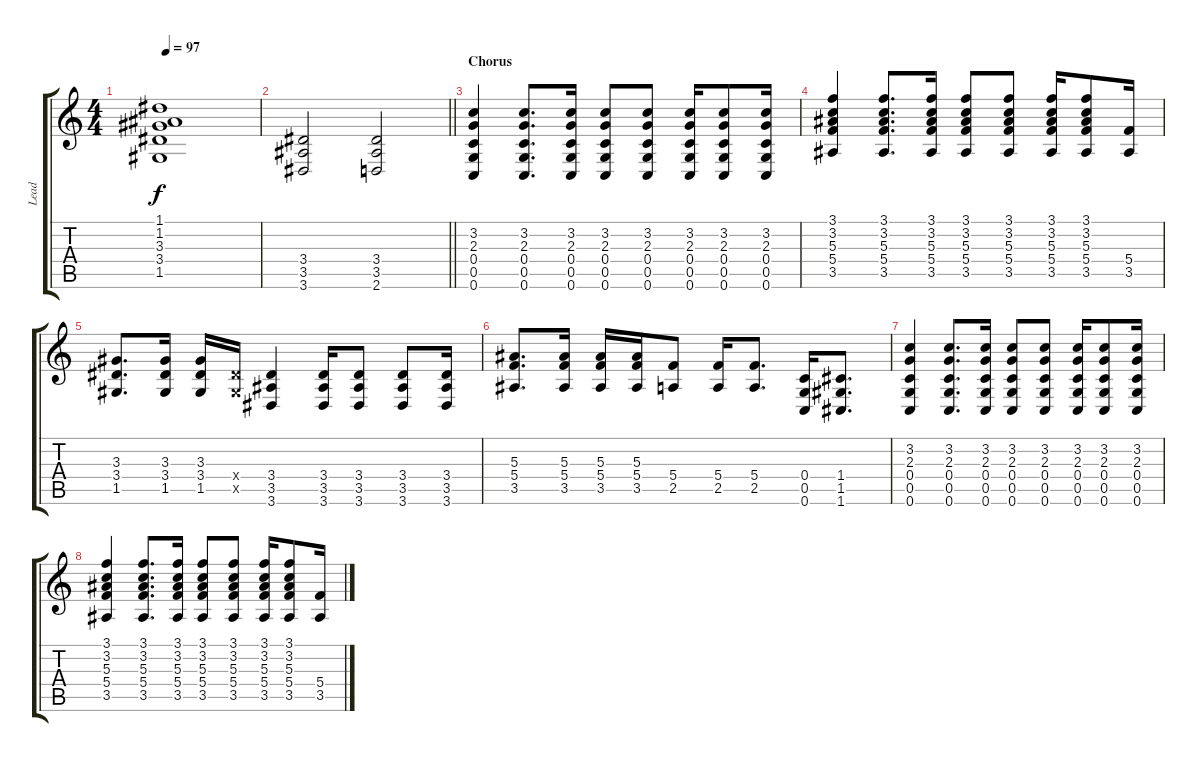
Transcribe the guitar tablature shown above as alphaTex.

\track ("Lead" "Lead") {instrument distortionguitar}
\staff {score tabs}
\tuning (D4 A3 F3 C3 G2 C2) {hide}
\ts (4 4)
\tempo 97
\clef g2
\ks c
(1.1 1.2 3.3 3.4 1.5).1{dy f} |
\barLineRight lightlight
(3.4 3.5 3.6).2 (3.4 3.5 2.6).2 |
\section ("" "Chorus")
(3.2 2.3 0.4 0.5 0.6).4 (3.2 2.3 0.4 0.5 0.6).8{d} (3.2 2.3 0.4 0.5 0.6).16 (3.2 2.3 0.4 0.5 0.6).8 (3.2 2.3 0.4 0.5 0.6).8 (3.2 2.3 0.4 0.5 0.6).16 (3.2 2.3 0.4 0.5 0.6).8 (3.2 2.3 0.4 0.5 0.6).16 |
(3.1 3.2 5.3 5.4 3.5).4 (3.1 3.2 5.3 5.4 3.5).8{d} (3.1 3.2 5.3 5.4 3.5).16 (3.1 3.2 5.3 5.4 3.5).8 (3.1 3.2 5.3 5.4 3.5).8 (3.1 3.2 5.3 5.4 3.5).16 (3.1 3.2 5.3 5.4 3.5).8 (5.4 3.5).16 |
(3.3 3.4 1.5).8{d} (3.3 3.4 1.5).16 (3.3 3.4 1.5).16 (3.4{x} 1.5{x}).16 (3.4 3.5 3.6).4 (3.4 3.5 3.6).16 (3.4 3.5 3.6).8 (3.4 3.5 3.6).8 (3.4 3.5 3.6).16 |
(5.3 5.4 3.5).8{d} (5.3 5.4 3.5).16 (5.3 5.4 3.5).16 (5.3 5.4 3.5).16 (5.4 2.5).8 (5.4 2.5).16 (5.4 2.5).8{d} (0.4 0.5 0.6).16 (1.4 1.5 1.6).8{d} |
(3.2 2.3 0.4 0.5 0.6).4 (3.2 2.3 0.4 0.5 0.6).8{d} (3.2 2.3 0.4 0.5 0.6).16 (3.2 2.3 0.4 0.5 0.6).8 (3.2 2.3 0.4 0.5 0.6).8 (3.2 2.3 0.4 0.5 0.6).16 (3.2 2.3 0.4 0.5 0.6).8 (3.2 2.3 0.4 0.5 0.6).16 |
(3.1 3.2 5.3 5.4 3.5).4 (3.1 3.2 5.3 5.4 3.5).8{d} (3.1 3.2 5.3 5.4 3.5).16 (3.1 3.2 5.3 5.4 3.5).8 (3.1 3.2 5.3 5.4 3.5).8 (3.1 3.2 5.3 5.4 3.5).16 (3.1 3.2 5.3 5.4 3.5).8 (5.4 3.5).16
